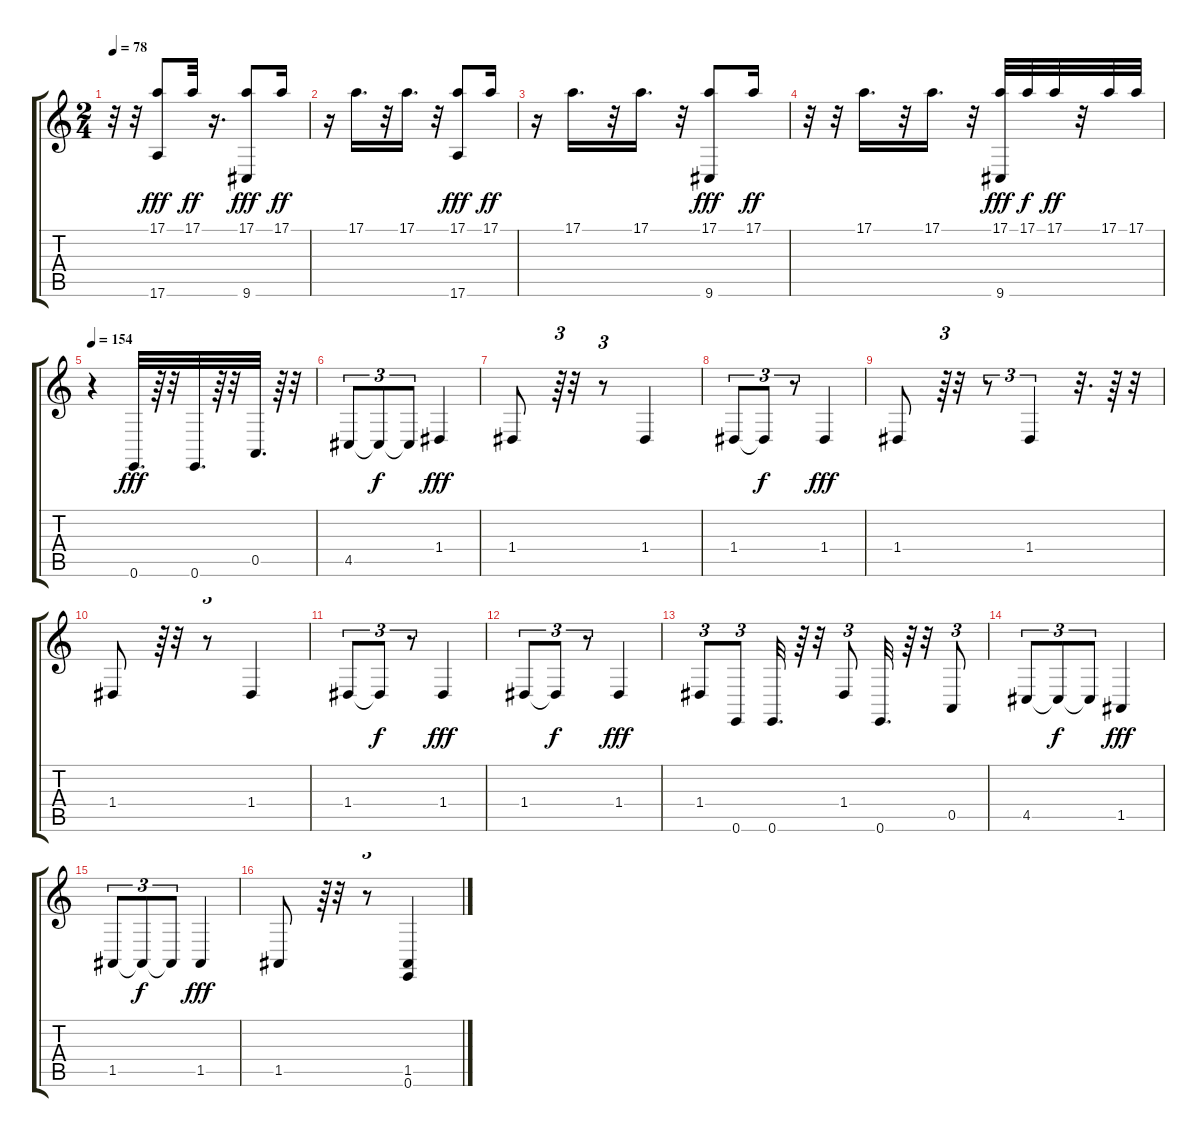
\track "" {instrument acousticgrandpiano}
\staff {score tabs}
\tuning (E4 B3 G3 D3 A2 E2) {hide}
\ts (2 4)
\tempo 78
\clef g2
\ks c
r.32{dy fff} r.32 (17.1 17.6).8 17.1.32{dy ff} r.16{d} (17.1 9.6).8{dy fff} 17.1.16{dy ff} |
r.16 17.1.16{d} r.32 17.1.16{d} r.32 (17.1 17.6).8{dy fff} 17.1.16{dy ff} |
r.16 17.1.16{d} r.32 17.1.16{d} r.32 (17.1 9.6).8{dy fff} 17.1.16{dy ff} |
r.32 r.32 17.1.16{d} r.32 17.1.16{d} r.32 (17.1 9.6).32{dy fff} 17.1.32{dy f} 17.1.32{dy ff} r.32 17.1.32 17.1.32 |
\tempo 154
r.4 0.6.32{d dy fff} r.64 r.32 0.6.32{d} r.64 r.32 0.5.32{d} r.64 r.32 |
4.5.8{tu (3 2)} 4.5{t}.8{tu (3 2) dy f} 4.5{t}.8{tu (3 2)} 1.4.4{dy fff} |
1.4.8 r.64{tu (3 2)} r.32 r.8{tu (3 2)} 1.4.4 |
1.4.8{tu (3 2)} 1.4{t}.8{tu (3 2) dy f} r.8{tu (3 2)} 1.4.4{dy fff} |
1.4.8 r.64{tu (3 2)} r.32 r.8{tu (3 2)} 1.4.4{tu (3 2)} r.32{d} r.64 r.32 |
1.4.8 r.64{tu (3 2)} r.32 r.8{tu (3 2)} 1.4.4 |
1.4.8{tu (3 2)} 1.4{t}.8{tu (3 2) dy f} r.8{tu (3 2)} 1.4.4{dy fff} |
1.4.8{tu (3 2)} 1.4{t}.8{tu (3 2) dy f} r.8{tu (3 2)} 1.4.4{dy fff} |
1.4.8{tu (3 2)} 0.6.8{tu (3 2)} 0.6.32{d} r.64 r.32 1.4.8{tu (3 2)} 0.6.32{d} r.64 r.32 0.5.8{tu (3 2)} |
4.5.8{tu (3 2)} 4.5{t}.8{tu (3 2) dy f} 4.5{t}.8{tu (3 2)} 1.5.4{dy fff} |
1.5.8{tu (3 2)} 1.5{t}.8{tu (3 2) dy f} 1.5{t}.8{tu (3 2)} 1.5.4{dy fff} |
1.5.8 r.64{tu (3 2)} r.32 r.8{tu (3 2)} (1.5 0.6).4
